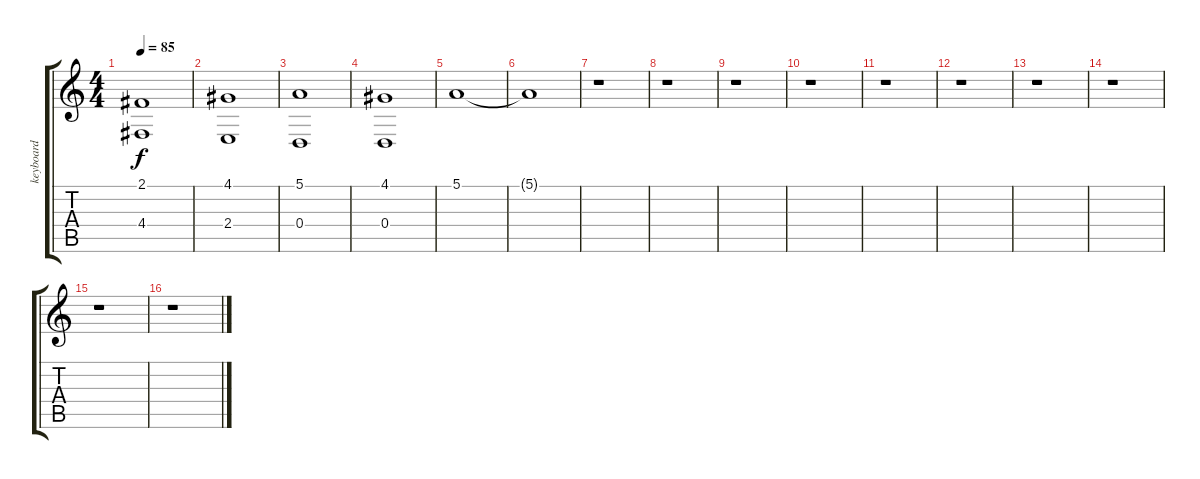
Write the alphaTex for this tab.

\track ("keyboard" "keyboard") {instrument synthvoice}
\staff {score tabs}
\tuning (E4 B3 G3 D3 A2 E2) {hide}
\ts (4 4)
\tempo 85
\clef g2
\ks c
(2.1 4.4).1{dy f} |
(4.1 2.4).1 |
(5.1 0.4).1 |
(4.1 0.4).1 |
5.1.1 |
5.1{t}.1 |
r.1 |
r.1 |
r.1 |
r.1 |
r.1 |
r.1 |
r.1 |
r.1 |
r.1 |
r.1
